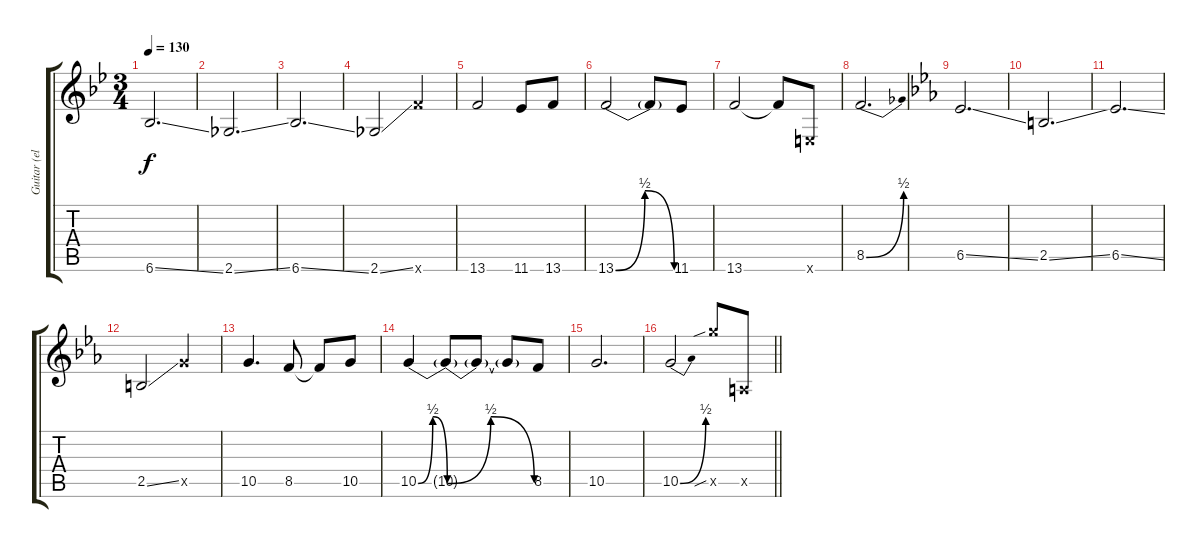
\track ("Guitar (elec.)" "Guitar (el") {instrument overdrivenguitar}
\staff {score tabs}
\tuning (E4 B3 G3 D3 A2 E2) {hide}
\ts (3 4)
\section ("" "")
\tempo 130
\clef g2
\ks bb
6.6{ss}.2{d dy f} |
2.6{ss}.2{d} |
6.6{ss}.2{d} |
2.6{ss}.2 13.6{x}.4 |
13.6.2 11.6.8 13.6.8 |
13.6{be (bendrelease 0 0 15 2 45 2 60 0)}.2 13.6{t}.8 11.6.8 |
13.6.2 13.6{t}.8 0.6{x}.8 |
8.5{be (bend 0 0 60 2)}.2{d} |
\ks eb
6.5{ss}.2{d} |
2.5{ss}.2{d} |
6.5{ss}.2{d} |
2.5{ss}.2 10.5{x}.4 |
10.5.4{d} 8.5.8 8.5{t}.8 10.5.8 |
10.5{be (bendrelease 0 0 30 2 30 2 60 0)}.4 10.5{be (bendrelease 0 0 30 2 30 2 60 0) t}.8 10.5{t}.8 10.5{t}.8 8.5.8 |
10.5.2{d} |
\barLineRight lightlight
10.5{be (bend 0 0 60 2)}.2 22.5{sib x}.8 0.5{x}.8
